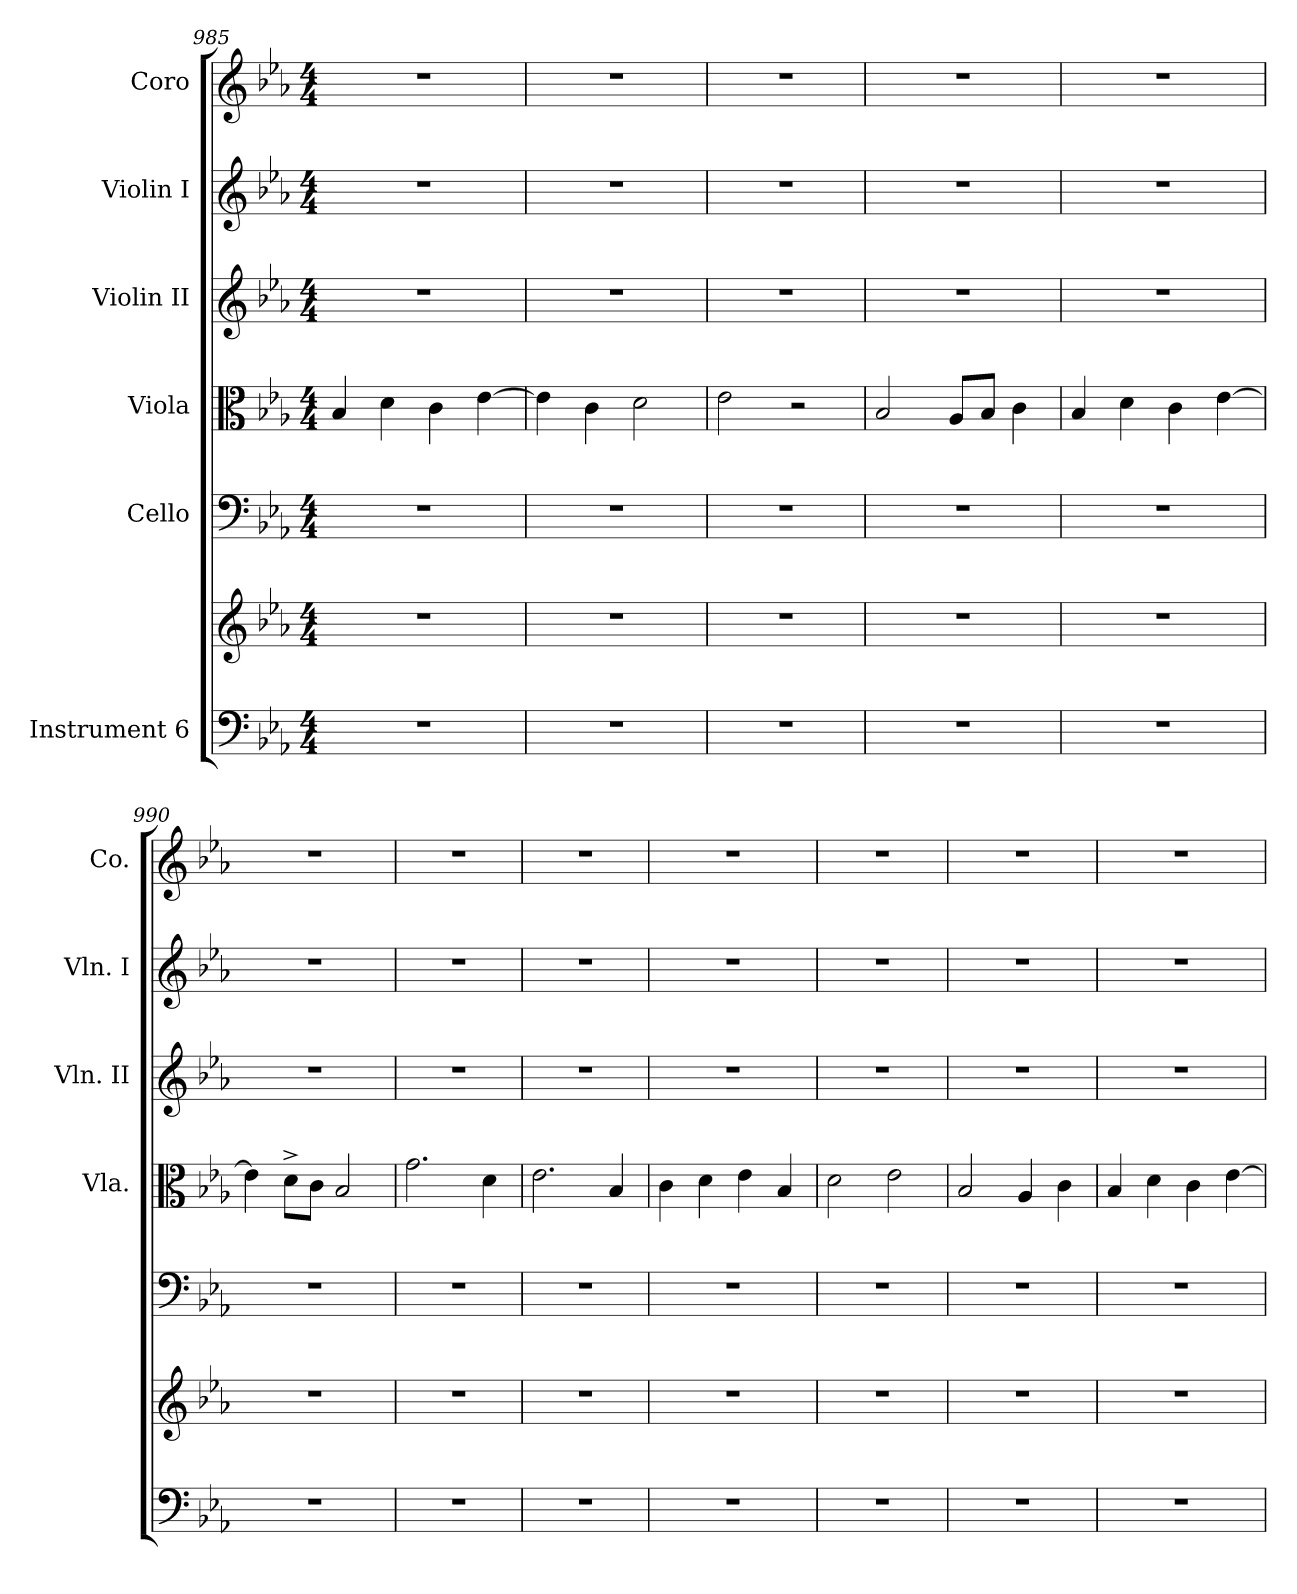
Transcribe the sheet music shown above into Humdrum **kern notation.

**kern	**kern	**kern	**kern	**kern	**kern	**kern
*part6	*part6	*part5	*part4	*part3	*part2	*part1
*staff7	*staff6	*staff5	*staff4	*staff3	*staff2	*staff1
*I"Instrument 6	*	*I"Cello	*I"Viola	*I"Violin II	*I"Violin I	*I"Coro
*	*	*	*I'Vla.	*I'Vln. II	*I'Vln. I	*I'Co.
*clefF4	*clefG2	*clefF4	*clefC3	*clefG2	*clefG2	*clefG2
*k[b-e-a-]	*k[b-e-a-]	*k[b-e-a-]	*k[b-e-a-]	*k[b-e-a-]	*k[b-e-a-]	*k[b-e-a-]
*E-:	*E-:	*E-:	*E-:	*E-:	*E-:	*E-:
*M4/4	*M4/4	*M4/4	*M4/4	*M4/4	*M4/4	*M4/4
=985	=985	=985	=985	=985	=985	=985
1r	1r	1r	4B-/	1r	1r	1r
.	.	.	4d\	.	.	.
.	.	.	4c\	.	.	.
.	.	.	[>4e-\	.	.	.
=986	=986	=986	=986	=986	=986	=986
1r	1r	1r	4e-\]	1r	1r	1r
.	.	.	4c\	.	.	.
.	.	.	2d\	.	.	.
=987	=987	=987	=987	=987	=987	=987
1r	1r	1r	2e-\	1r	1r	1r
.	.	.	2r	.	.	.
=988	=988	=988	=988	=988	=988	=988
1r	1r	1r	2B-/	1r	1r	1r
.	.	.	8A-/L	.	.	.
.	.	.	8B-/J	.	.	.
.	.	.	4c\	.	.	.
=989	=989	=989	=989	=989	=989	=989
1r	1r	1r	4B-/	1r	1r	1r
.	.	.	4d\	.	.	.
.	.	.	4c\	.	.	.
.	.	.	[<4e-\	.	.	.
!!LO:LB:g=z
=990	=990	=990	=990	=990	=990	=990
1r	1r	1r	4e-\]	1r	1r	1r
.	.	.	8d^<\L	.	.	.
.	.	.	8c\J	.	.	.
.	.	.	2B-/	.	.	.
=991	=991	=991	=991	=991	=991	=991
1r	1r	1r	2.g\	1r	1r	1r
.	.	.	4d\	.	.	.
=992	=992	=992	=992	=992	=992	=992
1r	1r	1r	2.e-\	1r	1r	1r
.	.	.	4B-/	.	.	.
=993	=993	=993	=993	=993	=993	=993
1r	1r	1r	4c\	1r	1r	1r
.	.	.	4d\	.	.	.
.	.	.	4e-\	.	.	.
.	.	.	4B-/	.	.	.
=994	=994	=994	=994	=994	=994	=994
1r	1r	1r	2d\	1r	1r	1r
.	.	.	2e-\	.	.	.
=995	=995	=995	=995	=995	=995	=995
1r	1r	1r	2B-/	1r	1r	1r
.	.	.	4A-/	.	.	.
.	.	.	4c\	.	.	.
!!LO:LB:g=z
=996	=996	=996	=996	=996	=996	=996
1r	1r	1r	4B-/	1r	1r	1r
.	.	.	4d\	.	.	.
.	.	.	4c\	.	.	.
.	.	.	[>4e-\	.	.	.
=	=	=	=	=	=	=
*-	*-	*-	*-	*-	*-	*-
